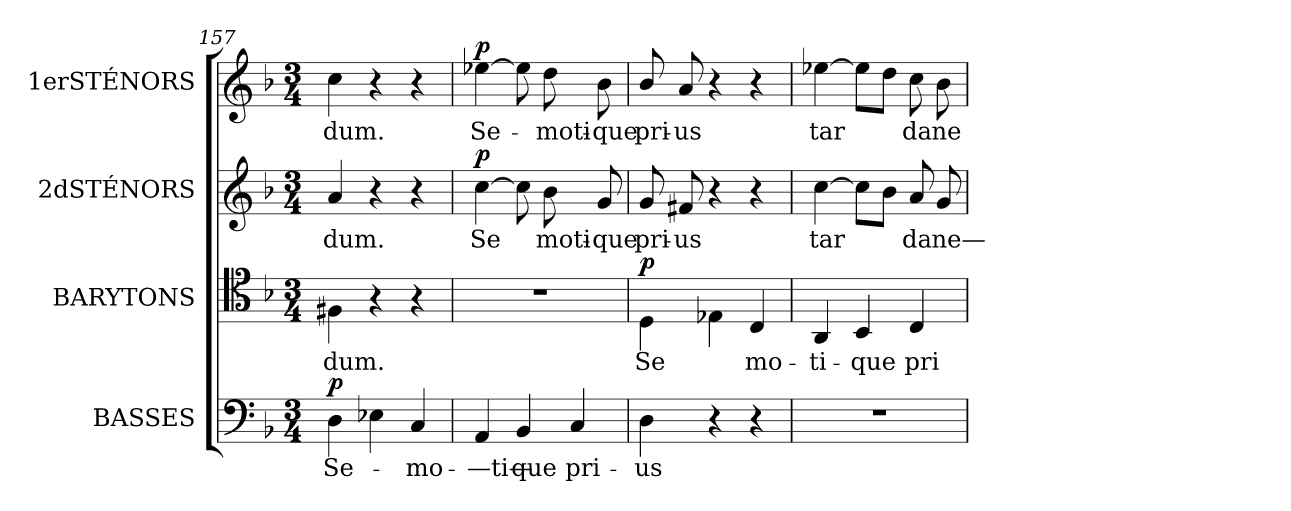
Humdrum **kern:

**kern	**text	**dynam	**kern	**text	**dynam	**kern	**text	**dynam	**kern	**text	**dynam
*part4	*part4	*part4	*part3	*part3	*part3	*part2	*part2	*part2	*part1	*part1	*part1
*staff4	*staff4	*staff4	*staff3	*staff3	*staff3	*staff2	*staff2	*staff2	*staff1	*staff1	*staff1
*I"BASSES	*	*	*I"BARYTONS	*	*	*I"2dSTÉNORS	*	*	*I"1erSTÉNORS	*	*
*clefF4	*	*	*clefC4	*	*	*clefG2	*	*	*clefG2	*	*
*k[b-]	*	*	*k[b-]	*	*	*k[b-]	*	*	*k[b-]	*	*
*M3/4	*	*	*M3/4	*	*	*M3/4	*	*	*M3/4	*	*
=157	=157	=157	=157	=157	=157	=157	=157	=157	=157	=157	=157
!	!	!LO:DY:a	!	!	!	!	!	!	!	!	!
4Di\	Se-	p	4F#Xi\	dum.	.	4ai/	dum.	.	4cci\	dum.	.
4E-Xi\	.	.	4r	.	.	4r	.	.	4r	.	.
4Ci/	mo-	.	4r	.	.	4r	.	.	4r	.	.
!!LO:LB:g=z
=158	=158	=158	=158	=158	=158	=158	=158	=158	=158	=158	=158
!	!	!	!	!	!	!	!	!LO:DY:a	!	!	!LO:DY:a
4AAi/	—ti—	.	2.r	.	.	[4cci\	Se	p	[4ee-Xi\	Se-	p
4BB-i/	que	.	.	.	.	8cci\]	.	.	8ee-i\]	.	.
.	.	.	.	.	.	8b-i\	moti-	.	8ddi\	moti-	.
4Ci/	pri-	.	.	.	.	8ryy	.	.	8ryy	.	.
.	.	.	.	.	.	8gi/	que	.	8b-i\	que	.
=159	=159	=159	=159	=159	=159	=159	=159	=159	=159	=159	=159
!	!	!	!	!	!LO:DY:a	!	!	!	!	!	!
4Di\	us	.	4Di\	Se-	p	8gi/	pri-	.	8b-i/	pri-	.
.	.	.	.	.	.	8f#Xi/	us	.	8ai/	us	.
4r	.	.	4E-Xi\	--	.	4r	.	.	4r	.	.
4r	.	.	4Ci/	mo-	.	4r	.	.	4r	.	.
=160	=160	=160	=160	=160	=160	=160	=160	=160	=160	=160	=160
2.r	.	.	4AAi/	ti-	.	[4cci\	tar-	.	[4ee-Xi\	tar-	.
.	.	.	4BB-i/	que	.	8cci\L]	.	.	8ee-i\L]	.	.
.	.	.	.	.	.	8b-i\J	--	.	8ddi\J	--	.
.	.	.	4Ci/	pri-	.	8ai/	da	.	8cci\	da	.
.	.	.	.	.	.	8gi/	ne—	.	8b-i\	ne-	.
=	=	=	=	=	=	=	=	=	=	=	=
*-	*-	*-	*-	*-	*-	*-	*-	*-	*-	*-	*-
